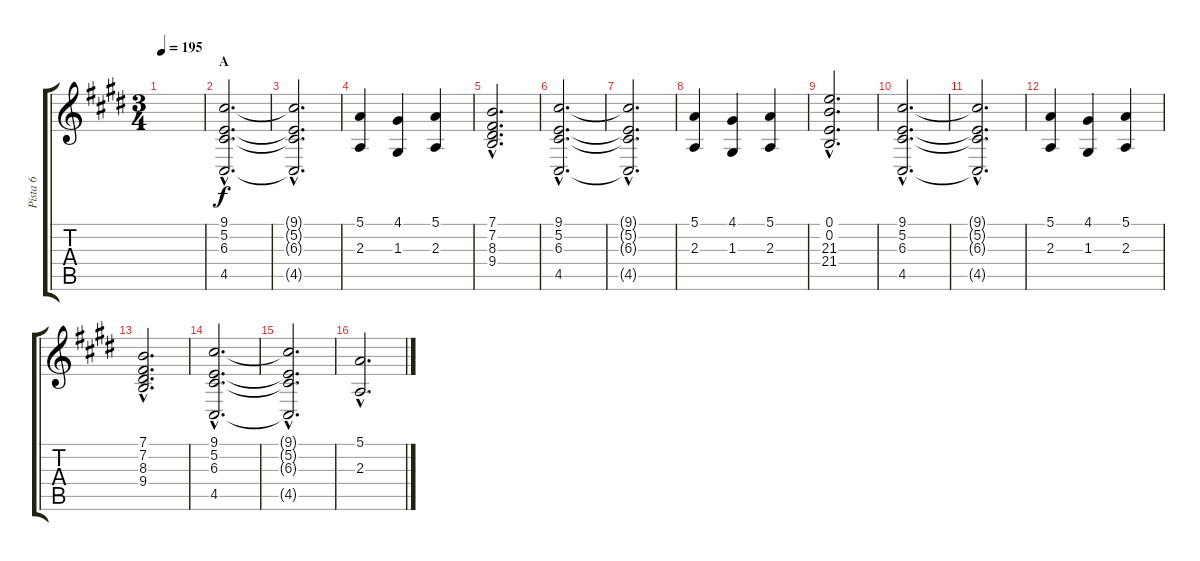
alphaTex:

\track ("Pista 6" "Pista 6") {instrument choiraahs}
\staff {score tabs}
\tuning (E4 B3 G3 D3 A2 E2) {hide}
\ts (3 4)
\tempo 195
\clef g2
\ks e
|
\section ("" "A")
(9.1{hac} 5.2{hac} 6.3{hac} 4.5{hac}).2{d} |
(9.1{hac t} 5.2{hac t} 6.3{hac t} 4.5{hac t}).2{d} |
(5.1 2.3).4 (4.1 1.3).4 (5.1 2.3).4 |
(7.1{hac} 7.2{hac} 8.3{hac} 9.4{hac}).2{d} |
(9.1{hac} 5.2{hac} 6.3{hac} 4.5{hac}).2{d} |
(9.1{hac t} 5.2{hac t} 6.3{hac t} 4.5{hac t}).2{d} |
(5.1 2.3).4 (4.1 1.3).4 (5.1 2.3).4 |
(0.1{hac} 0.2{hac} 21.3{hac} 21.4{hac}).2{d} |
(9.1{hac} 5.2{hac} 6.3{hac} 4.5{hac}).2{d} |
(9.1{hac t} 5.2{hac t} 6.3{hac t} 4.5{hac t}).2{d} |
(5.1 2.3).4 (4.1 1.3).4 (5.1 2.3).4 |
(7.1{hac} 7.2{hac} 8.3{hac} 9.4{hac}).2{d} |
(9.1{hac} 5.2{hac} 6.3{hac} 4.5{hac}).2{d} |
(9.1{hac t} 5.2{hac t} 6.3{hac t} 4.5{hac t}).2{d} |
(5.1{hac} 2.3{hac}).2{d}
